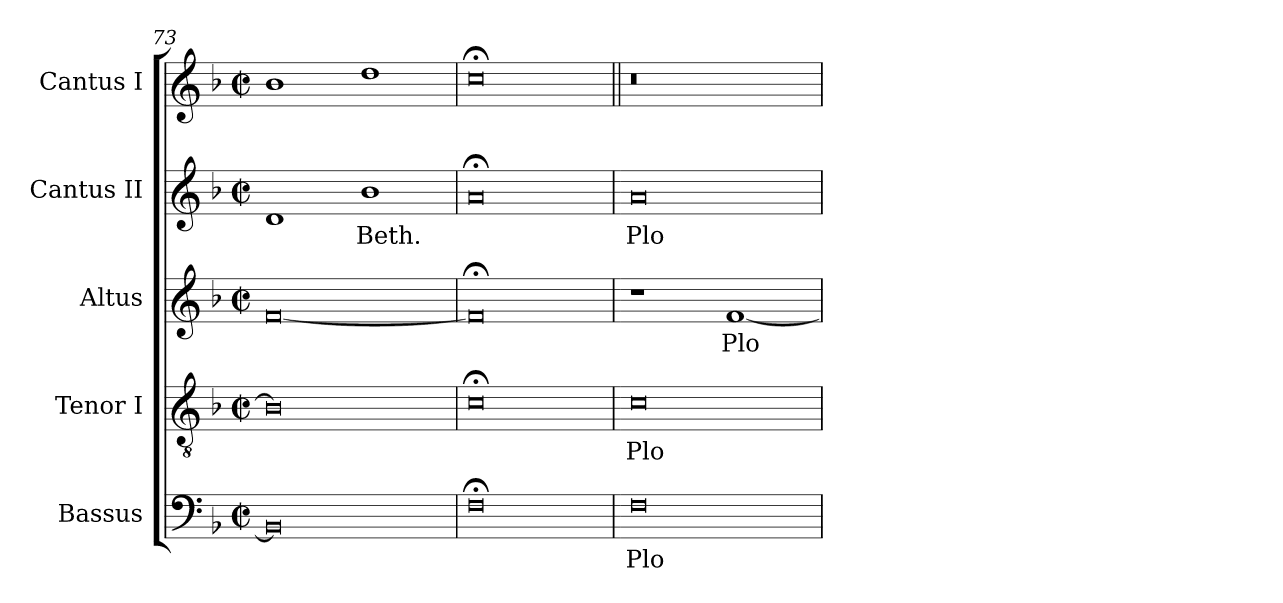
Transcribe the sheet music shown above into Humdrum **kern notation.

**kern	**text	**kern	**text	**kern	**text	**kern	**text	**kern
*part5	*part5	*part4	*part4	*part3	*part3	*part2	*part2	*part1
*staff5	*staff5	*staff4	*staff4	*staff3	*staff3	*staff2	*staff2	*staff1
*I"Bassus	*	*I"Tenor I	*	*I"Altus	*	*I"Cantus II	*	*I"Cantus I
*clefF4	*	*clefGv2	*	*clefG2	*	*clefG2	*	*clefG2
*k[b-]	*	*k[b-]	*	*k[b-]	*	*k[b-]	*	*k[b-]
*F:	*	*F:	*	*F:	*	*F:	*	*F:
*M2/2	*	*M2/2	*	*M2/2	*	*M2/2	*	*M2/2
*met(c|)	*	*met(c|)	*	*met(c|)	*	*met(c|)	*	*met(c|)
=73	=73	=73	=73	=73	=73	=73	=73	=73
0BB-]	.	0B-]	.	[<0f	.	1d	.	1b-
!	!	!	!	!	!	!	!LO:LY:b	!
.	.	.	.	.	.	1b-	Beth.	1dd
=74	=74	=74	=74	=74	=74	=74	=74	=74
0F;<	.	0c;<	.	0f;<]	.	0a;<	.	0cc;<
=75	=75||	=75	=75||	=75	=75||	=75	=75||	=75||
!	!LO:LY:b:cj	!	!LO:LY:b:cj	!	!	!	!LO:LY:b:cj	!
0F	Plo	0c	Plo	1r	.	0a	Plo	0r
!	!	!	!	!	!LO:LY:b:cj	!	!	!
.	.	.	.	[<1f	Plo	.	.	.
=	=	=	=	=	=	=	=	=
*-	*-	*-	*-	*-	*-	*-	*-	*-
